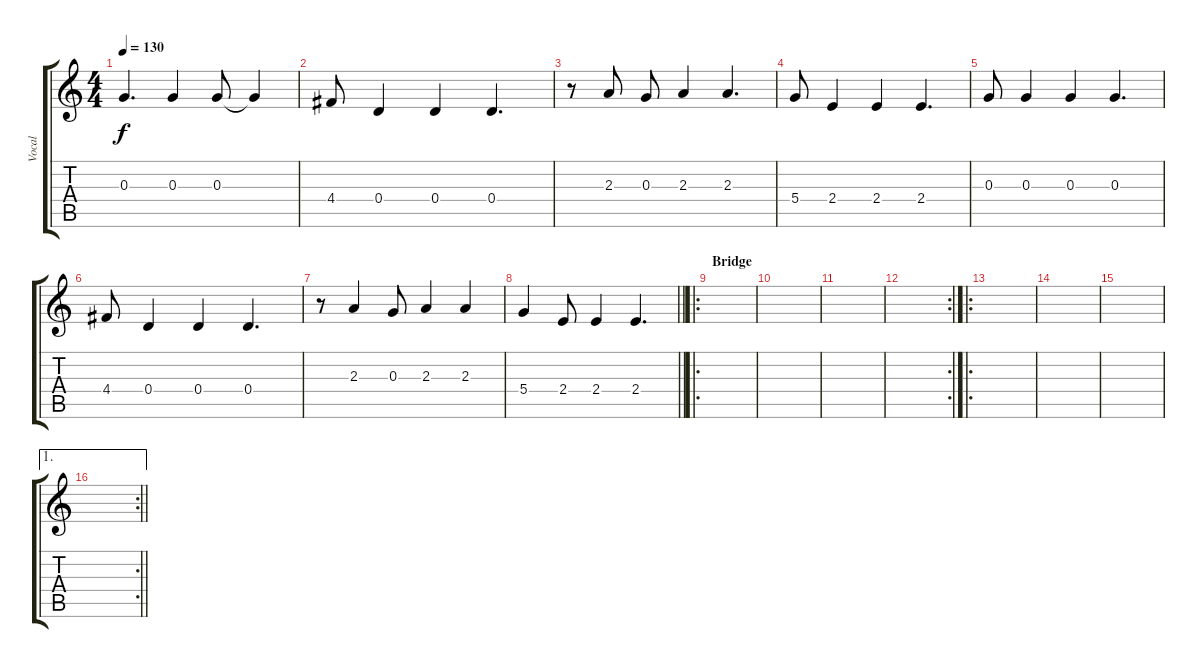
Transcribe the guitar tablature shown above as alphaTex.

\track ("Vocal" "Vocal") {instrument electricguitarjazz}
\staff {score tabs}
\tuning (E4 B3 G3 D3 A2 E2) {hide}
\ts (4 4)
\tempo 130
\clef g2
\ks c
0.3.4{d dy f} 0.3.4 0.3.8 0.3{t}.4 |
4.4.8 0.4.4 0.4.4 0.4.4{d} |
r.8 2.3.8 0.3.8 2.3.4 2.3.4{d} |
5.4.8 2.4.4 2.4.4 2.4.4{d} |
0.3.8 0.3.4 0.3.4 0.3.4{d} |
4.4.8 0.4.4 0.4.4 0.4.4{d} |
r.8 2.3.4 0.3.8 2.3.4 2.3.4 |
\barLineRight lightlight
5.4.4 2.4.8 2.4.4 2.4.4{d} |
\ro
\section ("" "Bridge")
|
|
|
\rc 2
|
\ro
|
|
|
\ae 1
\rc 2
\barLineRight lightlight
